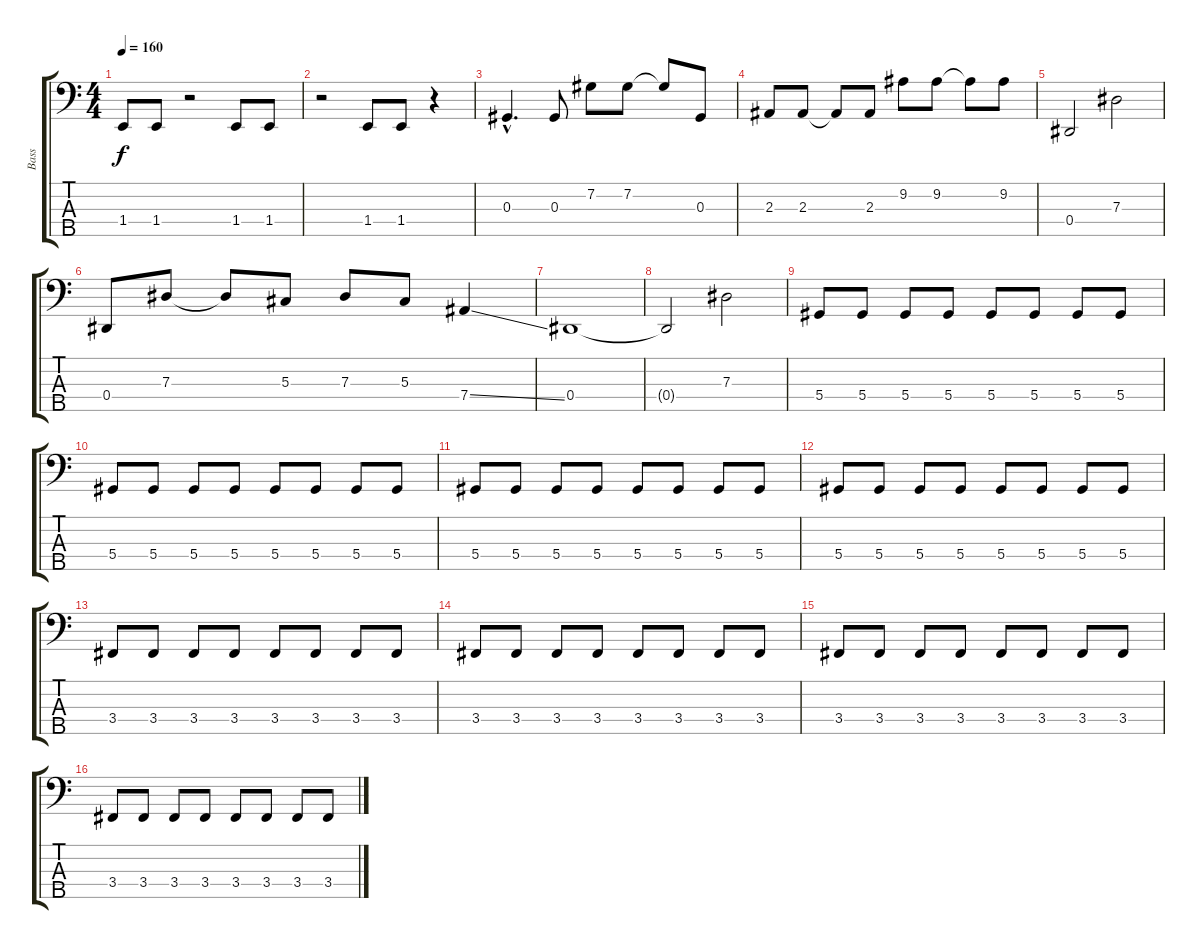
\track ("Bass" "Bass") {instrument electricbassfinger}
\staff {score tabs}
\tuning (Gb2 Db2 Ab1 Eb1 Bb0) {hide}
\ts (4 4)
\tempo 160
\clef f4
\ks c
1.4.8{dy f} 1.4.8 r.2 1.4.8 1.4.8 |
r.2 1.4.8 1.4.8 r.4 |
0.3{hac}.4{d} 0.3.8 7.2.8 7.2.8 7.2{t}.8 0.3.8 |
2.3.8 2.3.8 2.3{t}.8 2.3.8 9.2.8 9.2.8 9.2{t}.8 9.2.8 |
0.4.2 7.3.2 |
0.4.8 7.3.8 7.3{t}.8 5.3.8 7.3.8 5.3.8 7.4{ss}.4 |
0.4.1 |
0.4{t}.2 7.3.2 |
5.4.8 5.4.8 5.4.8 5.4.8 5.4.8 5.4.8 5.4.8 5.4.8 |
5.4.8 5.4.8 5.4.8 5.4.8 5.4.8 5.4.8 5.4.8 5.4.8 |
5.4.8 5.4.8 5.4.8 5.4.8 5.4.8 5.4.8 5.4.8 5.4.8 |
5.4.8 5.4.8 5.4.8 5.4.8 5.4.8 5.4.8 5.4.8 5.4.8 |
3.4.8 3.4.8 3.4.8 3.4.8 3.4.8 3.4.8 3.4.8 3.4.8 |
3.4.8 3.4.8 3.4.8 3.4.8 3.4.8 3.4.8 3.4.8 3.4.8 |
3.4.8 3.4.8 3.4.8 3.4.8 3.4.8 3.4.8 3.4.8 3.4.8 |
3.4.8 3.4.8 3.4.8 3.4.8 3.4.8 3.4.8 3.4.8 3.4.8
